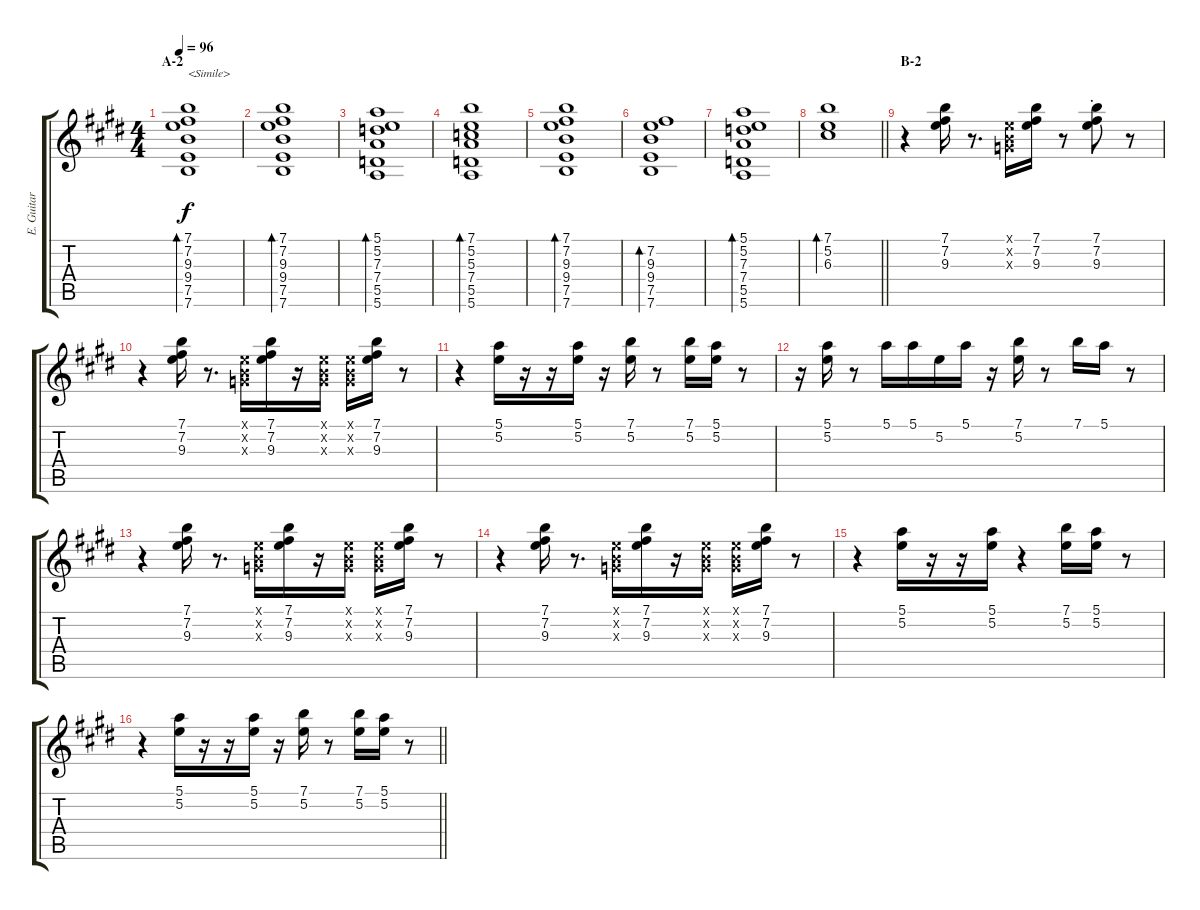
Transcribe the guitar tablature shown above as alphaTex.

\track ("E. Guitar II" "E. Guitar ") {instrument electricguitarclean}
\staff {score tabs}
\tuning (E4 B3 G3 D3 A2 E2) {hide}
\ts (4 4)
\section ("" "A-2")
\tempo 96
\clef g2
\ks e
(7.1 7.2 9.3 9.4 7.5 7.6).1{bd 120 txt "<Simile>" dy f} |
(7.1 7.2 9.3 9.4 7.5 7.6).1{bd 120} |
(5.1 5.2 7.3 7.4 5.5 5.6).1{bd 120} |
(7.1 5.2 5.3 7.4 5.5 5.6).1{bd 120} |
(7.1 7.2 9.3 9.4 7.5 7.6).1{bd 120} |
(7.2 9.3 9.4 7.5 7.6).1{bd 120} |
(5.1 5.2 7.3 7.4 5.5 5.6).1{bd 120} |
\barLineRight lightlight
(7.1 5.2 6.3).1{bd 120} |
\section ("" "B-2")
r.4 (7.1 7.2 9.3).16 r.8{d} (0.1{x} 0.2{x} 0.3{x}).16 (7.1 7.2 9.3).16 r.8 (7.1{st} 7.2{st} 9.3{st}).8 r.8 |
r.4 (7.1 7.2 9.3).16 r.8{d} (0.1{x} 0.2{x} 0.3{x}).16 (7.1 7.2 9.3).16 r.16 (0.1{x} 0.2{x} 0.3{x}).16 (0.1{x} 0.2{x} 0.3{x}).16 (7.1 7.2 9.3).16 r.8 |
r.4 (5.1 5.2).16 r.16 r.16 (5.1 5.2).16 r.16 (7.1 5.2).16 r.8 (7.1 5.2).16 (5.1 5.2).16 r.8 |
r.16 (5.1 5.2).16 r.8 5.1.16 5.1.16 5.2.16 5.1.16 r.16 (7.1 5.2).16 r.8 7.1.16 5.1.16 r.8 |
r.4 (7.1 7.2 9.3).16 r.8{d} (0.1{x} 0.2{x} 0.3{x}).16 (7.1 7.2 9.3).16 r.16 (0.1{x} 0.2{x} 0.3{x}).16 (0.1{x} 0.2{x} 0.3{x}).16 (7.1 7.2 9.3).16 r.8 |
r.4 (7.1 7.2 9.3).16 r.8{d} (0.1{x} 0.2{x} 0.3{x}).16 (7.1 7.2 9.3).16 r.16 (0.1{x} 0.2{x} 0.3{x}).16 (0.1{x} 0.2{x} 0.3{x}).16 (7.1 7.2 9.3).16 r.8 |
r.4 (5.1 5.2).16 r.16 r.16 (5.1 5.2).16 r.4 (7.1 5.2).16 (5.1 5.2).16 r.8 |
\barLineRight lightlight
r.4 (5.1 5.2).16 r.16 r.16 (5.1 5.2).16 r.16 (7.1 5.2).16 r.8 (7.1 5.2).16 (5.1 5.2).16 r.8
